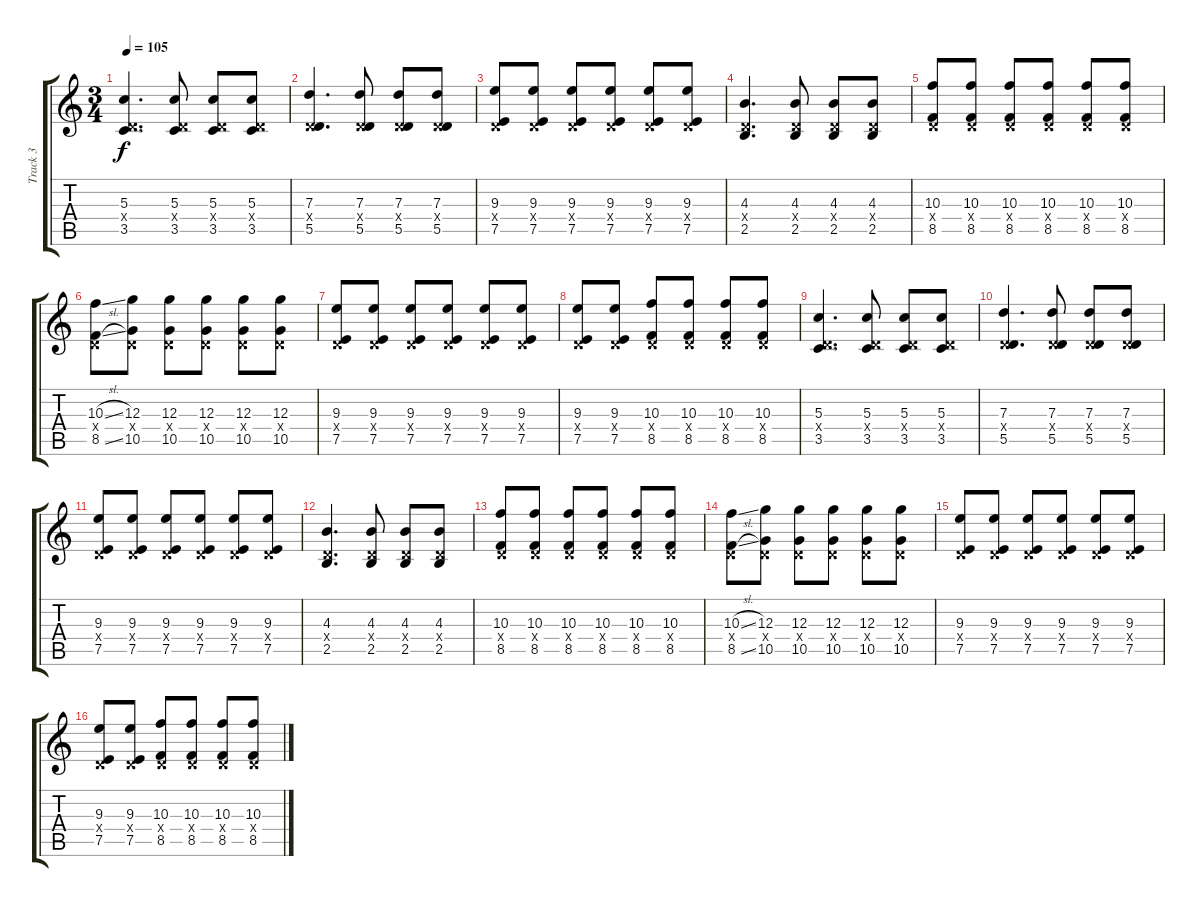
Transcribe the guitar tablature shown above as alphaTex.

\track ("Track 3" "Track 3") {instrument electricguitarjazz}
\staff {score tabs}
\tuning (E4 B3 G3 D3 A2 E2) {hide}
\ts (3 4)
\tempo 105
\clef g2
\ks c
(5.3 0.4{x} 3.5).4{d dy f} (5.3 0.4{x} 3.5).8 (5.3 0.4{x} 3.5).8 (5.3 0.4{x} 3.5).8 |
(7.3 0.4{x} 5.5).4{d} (7.3 0.4{x} 5.5).8 (7.3 0.4{x} 5.5).8 (7.3 0.4{x} 5.5).8 |
(9.3 0.4{x} 7.5).8 (9.3 0.4{x} 7.5).8 (9.3 0.4{x} 7.5).8 (9.3 0.4{x} 7.5).8 (9.3 0.4{x} 7.5).8 (9.3 0.4{x} 7.5).8 |
(4.3 0.4{x} 2.5).4{d} (4.3 0.4{x} 2.5).8 (4.3 0.4{x} 2.5).8 (4.3 0.4{x} 2.5).8 |
(10.3 0.4{x} 8.5).8 (10.3 0.4{x} 8.5).8 (10.3 0.4{x} 8.5).8 (10.3 0.4{x} 8.5).8 (10.3 0.4{x} 8.5).8 (10.3 0.4{x} 8.5).8 |
(10.3{sl} 0.4{x} 8.5{sl}).8 (12.3 0.4{x} 10.5).8 (12.3 0.4{x} 10.5).8 (12.3 0.4{x} 10.5).8 (12.3 0.4{x} 10.5).8 (12.3 0.4{x} 10.5).8 |
(9.3 0.4{x} 7.5).8 (9.3 0.4{x} 7.5).8 (9.3 0.4{x} 7.5).8 (9.3 0.4{x} 7.5).8 (9.3 0.4{x} 7.5).8 (9.3 0.4{x} 7.5).8 |
(9.3 0.4{x} 7.5).8 (9.3 0.4{x} 7.5).8 (10.3 0.4{x} 8.5).8 (10.3 0.4{x} 8.5).8 (10.3 0.4{x} 8.5).8 (10.3 0.4{x} 8.5).8 |
(5.3 0.4{x} 3.5).4{d} (5.3 0.4{x} 3.5).8 (5.3 0.4{x} 3.5).8 (5.3 0.4{x} 3.5).8 |
(7.3 0.4{x} 5.5).4{d} (7.3 0.4{x} 5.5).8 (7.3 0.4{x} 5.5).8 (7.3 0.4{x} 5.5).8 |
(9.3 0.4{x} 7.5).8 (9.3 0.4{x} 7.5).8 (9.3 0.4{x} 7.5).8 (9.3 0.4{x} 7.5).8 (9.3 0.4{x} 7.5).8 (9.3 0.4{x} 7.5).8 |
(4.3 0.4{x} 2.5).4{d} (4.3 0.4{x} 2.5).8 (4.3 0.4{x} 2.5).8 (4.3 0.4{x} 2.5).8 |
(10.3 0.4{x} 8.5).8 (10.3 0.4{x} 8.5).8 (10.3 0.4{x} 8.5).8 (10.3 0.4{x} 8.5).8 (10.3 0.4{x} 8.5).8 (10.3 0.4{x} 8.5).8 |
(10.3{sl} 0.4{x} 8.5{sl}).8 (12.3 0.4{x} 10.5).8 (12.3 0.4{x} 10.5).8 (12.3 0.4{x} 10.5).8 (12.3 0.4{x} 10.5).8 (12.3 0.4{x} 10.5).8 |
(9.3 0.4{x} 7.5).8 (9.3 0.4{x} 7.5).8 (9.3 0.4{x} 7.5).8 (9.3 0.4{x} 7.5).8 (9.3 0.4{x} 7.5).8 (9.3 0.4{x} 7.5).8 |
(9.3 0.4{x} 7.5).8 (9.3 0.4{x} 7.5).8 (10.3 0.4{x} 8.5).8 (10.3 0.4{x} 8.5).8 (10.3 0.4{x} 8.5).8 (10.3 0.4{x} 8.5).8
